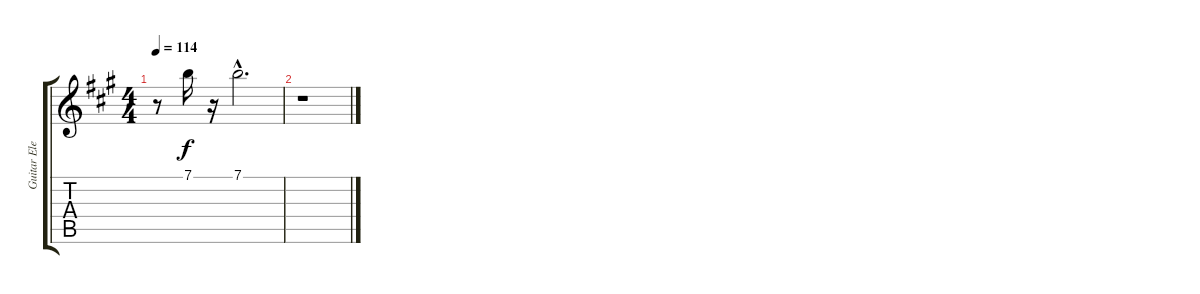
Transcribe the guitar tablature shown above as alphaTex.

\track ("Guitar Electric (clean)" "Guitar Ele") {instrument electricguitarclean}
\staff {score tabs}
\tuning (E4 B3 G3 D3 A2 E2) {hide}
\ts (4 4)
\tempo 114
\clef g2
\ks a
r.8{dy f volume 13 instrument distortionguitar} 7.1.16 r.16 7.1{hac}.2{d} |
r.1
